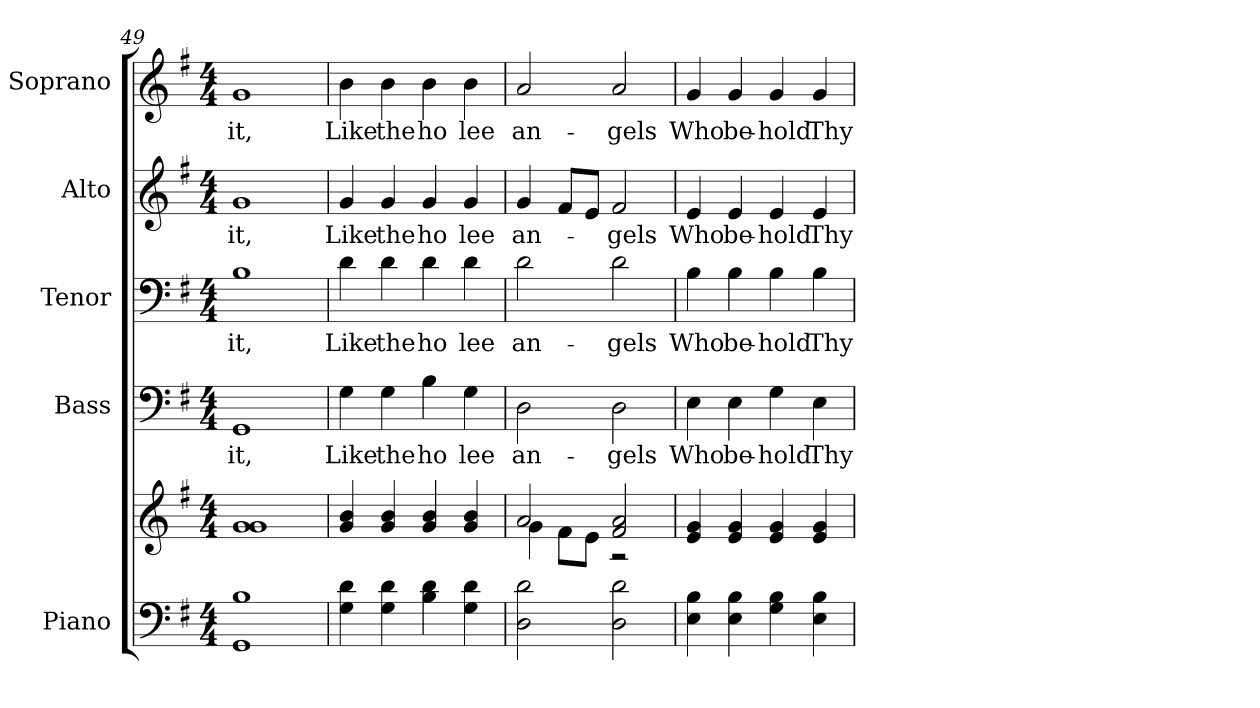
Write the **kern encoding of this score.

**kern	**kern	**kern	**text	**kern	**text	**kern	**text	**kern	**text
*part5	*part5	*part4	*part4	*part3	*part3	*part2	*part2	*part1	*part1
*staff6	*staff5	*staff4	*staff4	*staff3	*staff3	*staff2	*staff2	*staff1	*staff1
*I"Piano	*	*I"Bass	*	*I"Tenor	*	*I"Alto	*	*I"Soprano	*
*I'Pno.	*	*I'B.	*	*I'T.	*	*I'A.	*	*I'S.	*
!!LO:PB:g=z
*clefF4	*clefG2	*clefF4	*	*clefF4	*	*clefG2	*	*clefG2	*
*k[f#]	*k[f#]	*k[f#]	*	*k[f#]	*	*k[f#]	*	*k[f#]	*
*G:	*G:	*G:	*	*G:	*	*G:	*	*G:	*
*M4/4	*M4/4	*M4/4	*	*M4/4	*	*M4/4	*	*M4/4	*
=49	=49	=49	=49	=49	=49	=49	=49	=49	=49
!	!	!	!LO:LY:b:color=#000000	!	!	!	!	!	!
!	!	!	!	!	!LO:LY:b:color=#000000	!	!	!	!
!	!	!	!	!	!	!	!LO:LY:b:color=#000000	!	!
!	!	!	!	!	!	!	!	!	!LO:LY:b:color=#000000
1GGi 1Bi	1gi 1gi	1GGi	-it,	1Bi	-it,	1gi	-it,	1gi	-it,
=50	=50	=50	=50	=50	=50	=50	=50	=50	=50
!	!	!	!LO:LY:b:color=#000000	!	!	!	!	!	!
!	!	!	!	!	!LO:LY:b:color=#000000	!	!	!	!
!	!	!	!	!	!	!	!LO:LY:b:color=#000000	!	!
!	!	!	!	!	!	!	!	!	!LO:LY:b:color=#000000
4Gi\ 4di	4gi/ 4bi	4Gi\	Like	4di\	Like	4gi/	Like	4bi\	Like
!	!	!	!LO:LY:b:color=#000000	!	!	!	!	!	!
!	!	!	!	!	!LO:LY:b:color=#000000	!	!	!	!
!	!	!	!	!	!	!	!LO:LY:b:color=#000000	!	!
!	!	!	!	!	!	!	!	!	!LO:LY:b:color=#000000
4Gi\ 4di	4gi/ 4bi	4Gi\	the	4di\	the	4gi/	the	4bi\	the
!	!	!	!LO:LY:b:color=#000000	!	!	!	!	!	!
!	!	!	!	!	!LO:LY:b:color=#000000	!	!	!	!
!	!	!	!	!	!	!	!LO:LY:b:color=#000000	!	!
!	!	!	!	!	!	!	!	!	!LO:LY:b:color=#000000
4Bi\ 4di	4gi/ 4bi	4Bi\	ho	4di\	ho	4gi/	ho	4bi\	ho
!	!	!	!LO:LY:b:color=#000000	!	!	!	!	!	!
!	!	!	!	!	!LO:LY:b:color=#000000	!	!	!	!
!	!	!	!	!	!	!	!LO:LY:b:color=#000000	!	!
!	!	!	!	!	!	!	!	!	!LO:LY:b:color=#000000
4Gi\ 4di	4gi/ 4bi	4Gi\	lee	4di\	lee	4gi/	lee	4bi\	lee
=51	=51	=51	=51	=51	=51	=51	=51	=51	=51
*	*^	*	*	*	*	*	*	*	*
!	!	!	!	!LO:LY:b:color=#000000	!	!	!	!	!	!
!	!	!	!	!	!	!LO:LY:b:color=#000000	!	!	!	!
!	!	!	!	!	!	!	!	!LO:LY:b:color=#000000	!	!
!	!	!	!	!	!	!	!	!	!	!LO:LY:b:color=#000000
2Di\ 2di	2ai/	4gi\	2Di\	an-	2di\	an-	4gi/	an-	2ai/	an-
.	.	8f#i\L	.	.	.	.	8f#i/L	.	.	.
.	.	8ei\J	.	.	.	.	8ei/J	.	.	.
!	!	!	!	!LO:LY:b:color=#000000	!	!	!	!	!	!
!	!	!	!	!	!	!LO:LY:b:color=#000000	!	!	!	!
!	!	!	!	!	!	!	!	!LO:LY:b:color=#000000	!	!
!	!	!	!	!	!	!	!	!	!	!LO:LY:b:color=#000000
2Di\ 2di	2f#i/ 2ai	2r	2Di\	-gels	2di\	-gels	2f#i/	-gels	2ai/	-gels
*	*v	*v	*	*	*	*	*	*	*	*
!!LO:PB:g=z
=52	=52	=52	=52	=52	=52	=52	=52	=52	=52
*	*^	*	*	*	*	*	*	*	*
!	!	!	!	!LO:LY:b:color=#000000	!	!	!	!	!	!
*	*v	*v	*	*	*	*	*	*	*	*
*	*^	*	*	*	*	*	*	*	*
!	!	!	!	!	!	!LO:LY:b:color=#000000	!	!	!	!
*	*v	*v	*	*	*	*	*	*	*	*
*	*^	*	*	*	*	*	*	*	*
!	!	!	!	!	!	!	!	!LO:LY:b:color=#000000	!	!
*	*v	*v	*	*	*	*	*	*	*	*
*	*^	*	*	*	*	*	*	*	*
!	!	!	!	!	!	!	!	!	!	!LO:LY:b:color=#000000
*	*v	*v	*	*	*	*	*	*	*	*
4Ei\ 4Bi	4ei/ 4gi	4Ei\	Who	4Bi\	Who	4ei/	Who	4gi/	Who
!	!	!	!LO:LY:b:color=#000000	!	!	!	!	!	!
!	!	!	!	!	!LO:LY:b:color=#000000	!	!	!	!
!	!	!	!	!	!	!	!LO:LY:b:color=#000000	!	!
!	!	!	!	!	!	!	!	!	!LO:LY:b:color=#000000
4Ei\ 4Bi	4ei/ 4gi	4Ei\	be-	4Bi\	be-	4ei/	be-	4gi/	be-
!	!	!	!LO:LY:b:color=#000000	!	!	!	!	!	!
!	!	!	!	!	!LO:LY:b:color=#000000	!	!	!	!
!	!	!	!	!	!	!	!LO:LY:b:color=#000000	!	!
!	!	!	!	!	!	!	!	!	!LO:LY:b:color=#000000
4Gi\ 4Bi	4ei/ 4gi	4Gi\	-hold	4Bi\	-hold	4ei/	-hold	4gi/	-hold
!	!	!	!LO:LY:b:color=#000000	!	!	!	!	!	!
!	!	!	!	!	!LO:LY:b:color=#000000	!	!	!	!
!	!	!	!	!	!	!	!LO:LY:b:color=#000000	!	!
!	!	!	!	!	!	!	!	!	!LO:LY:b:color=#000000
4Ei\ 4Bi	4ei/ 4gi	4Ei\	Thy	4Bi\	Thy	4ei/	Thy	4gi/	Thy
=	=	=	=	=	=	=	=	=	=
*-	*-	*-	*-	*-	*-	*-	*-	*-	*-
